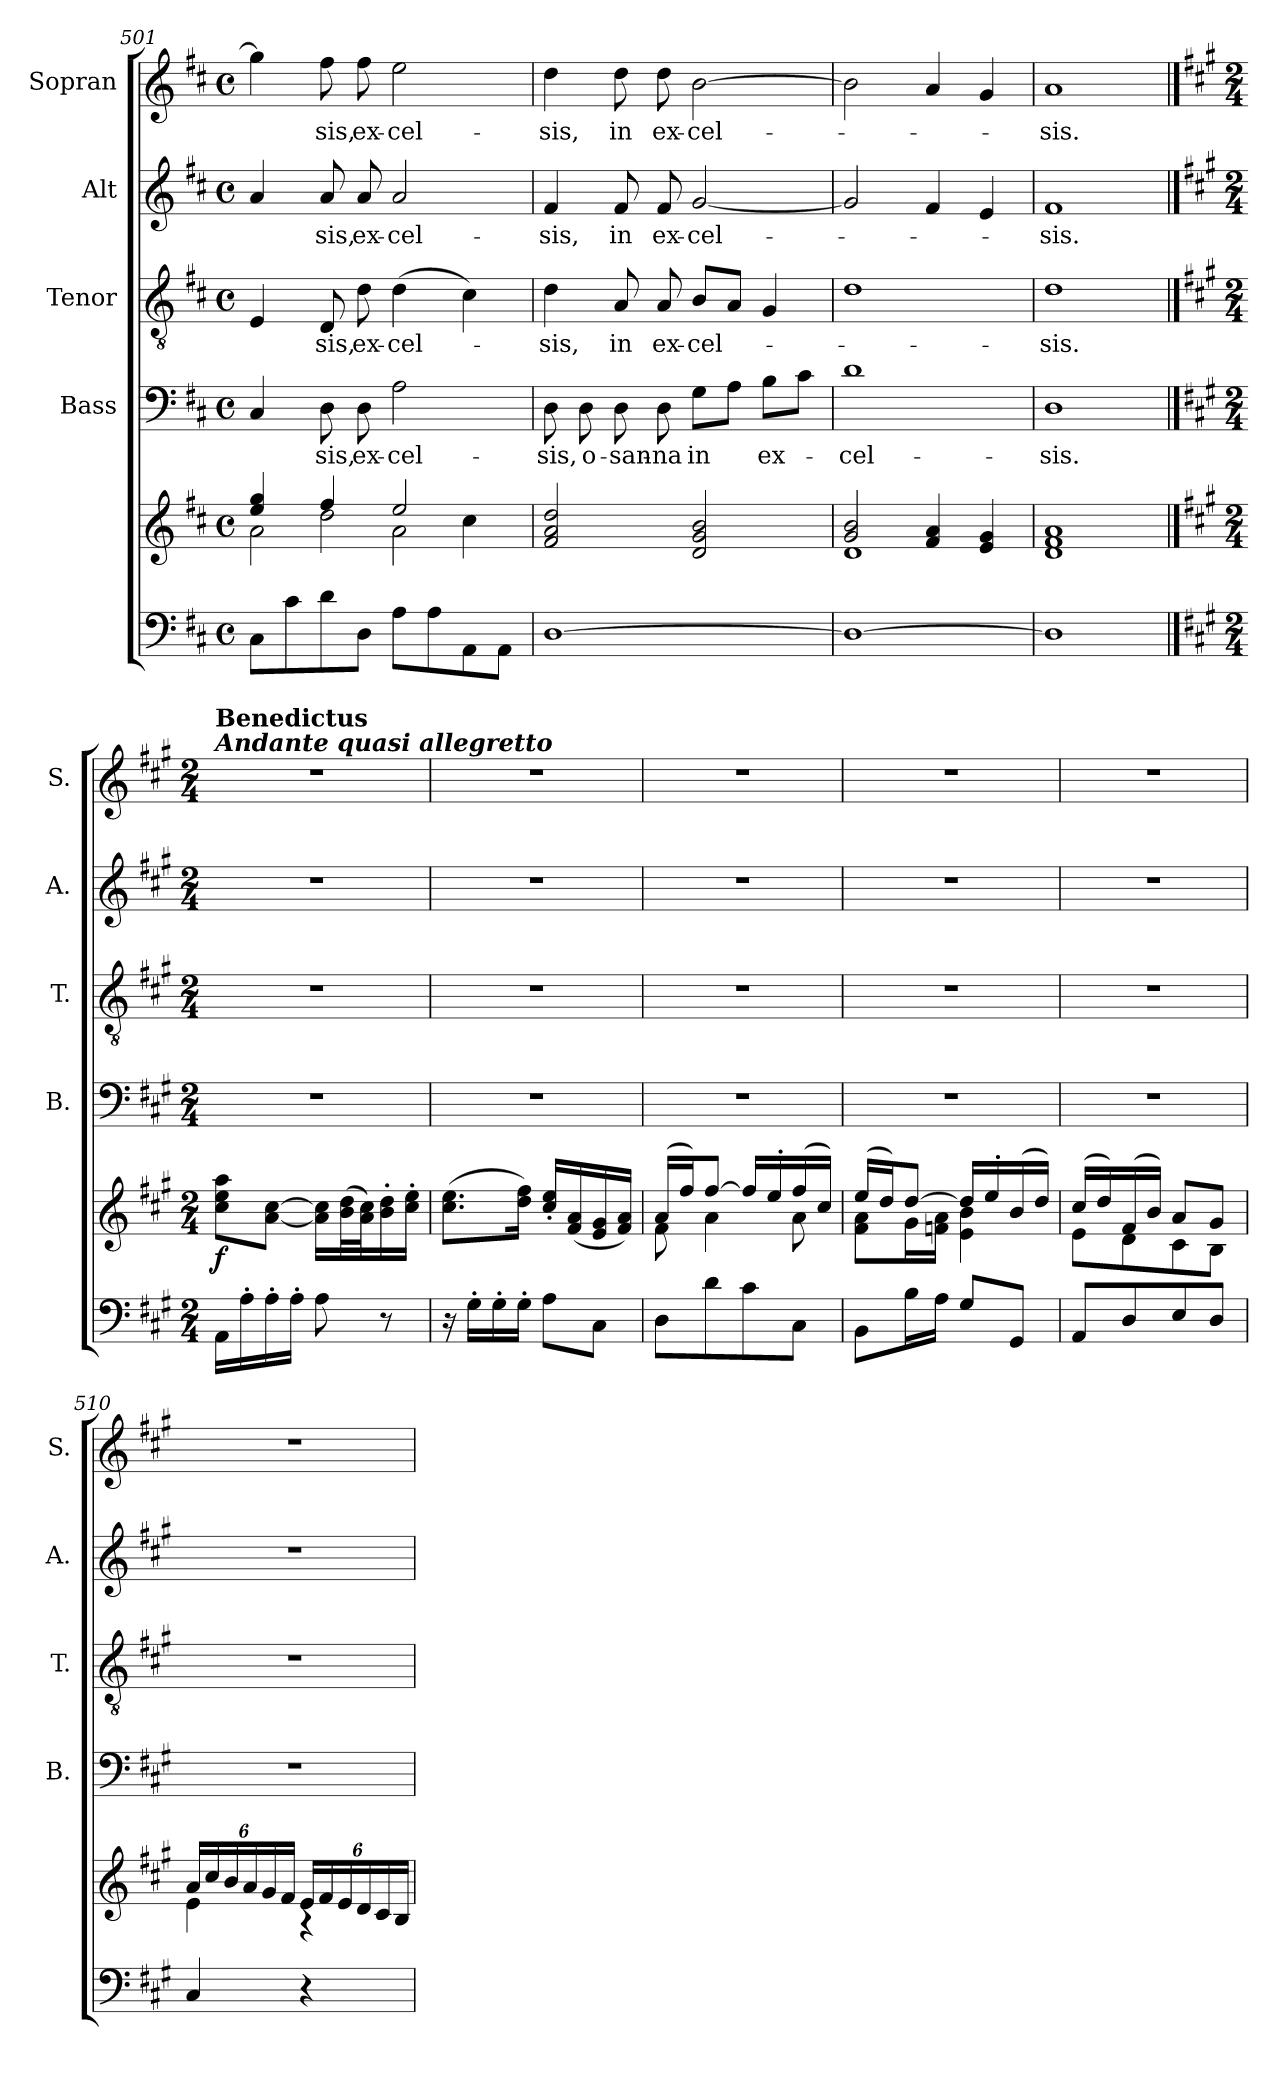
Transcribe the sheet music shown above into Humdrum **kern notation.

**kern	**kern	**dynam	**kern	**text	**kern	**text	**kern	**text	**kern	**text
*part5	*part5	*part5	*part4	*part4	*part3	*part3	*part2	*part2	*part1	*part1
*staff6	*staff5	*staff5/6	*staff4	*staff4	*staff3	*staff3	*staff2	*staff2	*staff1	*staff1
*	*	*	*I"Bass	*	*I"Tenor	*	*I"Alt	*	*I"Sopran	*
*	*	*	*I'B.	*	*I'T.	*	*I'A.	*	*I'S.	*
*clefF4	*clefG2	*	*clefF4	*	*clefGv2	*	*clefG2	*	*clefG2	*
*k[f#c#]	*k[f#c#]	*	*k[f#c#]	*	*k[f#c#]	*	*k[f#c#]	*	*k[f#c#]	*
*D:	*D:	*	*D:	*	*D:	*	*D:	*	*D:	*
*M4/4	*M4/4	*	*M4/4	*	*M4/4	*	*M4/4	*	*M4/4	*
*met(c)	*met(c)	*	*met(c)	*	*met(c)	*	*met(c)	*	*met(c)	*
=501	=501	=501	=501	=501	=501	=501	=501	=501	=501	=501
*	*^	*	*	*	*	*	*	*	*	*
*	*	*^	*	*	*	*	*	*	*	*	*
8C#\L	4ee/ 4gg/	4ryy	2a\	.	4C#/	.	4E/	.	4a/	.	4gg\]	.
8c#\	.	.	.	.	.	.	.	.	.	.	.	.
!	!	!	!	!	!	!LO:LY:b	!	!LO:LY:b	!	!LO:LY:b	!	!LO:LY:b
8d\	4ff#/	2dd\	.	.	8D\	-sis,	8D/	-sis,	8a/	-sis,	8ff#\	-sis,
!	!	!	!	!	!	!LO:LY:b	!	!LO:LY:b	!	!LO:LY:b	!	!LO:LY:b
8D\J	.	.	.	.	8D\	ex-	8d\	ex-	8a/	ex-	8ff#\	ex-
!	!	!	!	!	!	!LO:LY:b	!	!LO:LY:b	!	!LO:LY:b	!	!LO:LY:b
8A\L	2ee/	.	2a\	.	2A\	-cel-	(>4d\	-cel-	2a/	-cel-	2ee\	-cel-
8A\	.	.	.	.	.	.	.	.	.	.	.	.
8AA\	.	4cc#\	.	.	.	.	4c#\)	.	.	.	.	.
8AA\J	.	.	.	.	.	.	.	.	.	.	.	.
*	*v	*v	*v	*	*	*	*	*	*	*	*	*
=502	=502	=502	=502	=502	=502	=502	=502	=502	=502	=502
!	!	!	!	!LO:LY:b	!	!LO:LY:b	!	!LO:LY:b	!	!LO:LY:b
[1D	2f#/ 2a/ 2dd/	.	8D\	-sis,	4d\	-sis,	4f#/	-sis,	4dd\	-sis,
!	!	!	!	!LO:LY:b	!	!	!	!	!	!
.	.	.	8D\	o-	.	.	.	.	.	.
!	!	!	!	!LO:LY:b	!	!LO:LY:b	!	!LO:LY:b	!	!LO:LY:b
.	.	.	8D\	-san-	8A/	in	8f#/	in	8dd\	in
!	!	!	!	!LO:LY:b	!	!LO:LY:b	!	!LO:LY:b	!	!LO:LY:b
.	.	.	8D\	-na	8A/	ex-	8f#/	ex-	8dd\	ex-
!	!	!	!	!LO:LY:b	!	!LO:LY:b	!	!LO:LY:b	!	!LO:LY:b
.	2d/ 2g/ 2b/	.	8G\L	in	8B/L	-cel-	[2g/	-cel-	[2b\	-cel-
.	.	.	8A\J	.	8A/J	.	.	.	.	.
!	!	!	!	!LO:LY:b	!	!	!	!	!	!
.	.	.	8B\L	ex-	4G/	.	.	.	.	.
.	.	.	8c#\J	.	.	.	.	.	.	.
=503	=503	=503	=503	=503	=503	=503	=503	=503	=503	=503
*	*^	*	*	*	*	*	*	*	*	*
!	!	!	!	!	!LO:LY:b	!	!	!	!	!	!
1D_	2g/ 2b/	1d	.	1d	-cel-	1d	.	2g/]	.	2b\]	.
.	4f#/ 4a/	.	.	.	.	.	.	4f#/	.	4a/	.
.	4e/ 4g/	.	.	.	.	.	.	4e/	.	4g/	.
=504	=504	=504	=504	=504	=504	=504	=504	=504	=504	=504	=504
!	!	!	!	!	!LO:LY:b	!	!LO:LY:b	!	!LO:LY:b	!	!LO:LY:b
1D]	1f# 1a	1d	.	1D	-sis.	1d	-sis.	1f#	-sis.	1a	-sis.
*	*v	*v	*	*	*	*	*	*	*	*	*
!!LO:PB:g=z
==505	==505	==505	==505	==505	==505	==505	==505	==505	==505	==505
*k[f#c#g#]	*k[f#c#g#]	*	*k[f#c#g#]	*	*k[f#c#g#]	*	*k[f#c#g#]	*	*k[f#c#g#]	*
*A:	*A:	*	*A:	*	*A:	*	*A:	*	*A:	*
*M2/4	*M2/4	*	*M2/4	*	*M2/4	*	*M2/4	*	*M2/4	*
*	*^	*	*	*	*	*	*	*	*	*
!	!	!	!	!	!	!	!	!	!	!LO:TX:a:Bi:t=Andante quasi allegretto	!
!	!	!	!	!	!	!	!	!	!	!LO:TX:a:B:t=Benedictus	!
!	!	!	!LO:DY:b	!	!	!	!	!	!	!	!
*	*v	*v	*	*	*	*	*	*	*	*	*
16AA\LL	8cc#\ 8ee\ 8aa\L	f	2r	.	2r	.	2r	.	2r	.
16A'>\	.	.	.	.	.	.	.	.	.	.
16A'>\	[8a\ [8cc#\J	.	.	.	.	.	.	.	.	.
16A'>\JJ	.	.	.	.	.	.	.	.	.	.
8A\	16a\] 16cc#\]LL	.	.	.	.	.	.	.	.	.
.	(>32b\ 32dd\L	.	.	.	.	.	.	.	.	.
.	32a\ 32cc#\J)	.	.	.	.	.	.	.	.	.
8r	16b\'> 16dd\'>	.	.	.	.	.	.	.	.	.
.	16cc#\'> 16ee\'>JJ	.	.	.	.	.	.	.	.	.
=506	=506	=506	=506	=506	=506	=506	=506	=506	=506	=506
16r	(>8.cc#\ 8.ee\L	.	2r	.	2r	.	2r	.	2r	.
16G#'>\LL	.	.	.	.	.	.	.	.	.	.
16G#'>\	.	.	.	.	.	.	.	.	.	.
16G#'>\JJ	16dd\ 16ff#\Jk)	.	.	.	.	.	.	.	.	.
8A\L	16cc#/'< 16ee/'<LL	.	.	.	.	.	.	.	.	.
.	(<16f#/ 16a/	.	.	.	.	.	.	.	.	.
8C#\J	16e/ 16g#/	.	.	.	.	.	.	.	.	.
.	16f#/ 16a/JJ)	.	.	.	.	.	.	.	.	.
=507	=507	=507	=507	=507	=507	=507	=507	=507	=507	=507
*	*^	*	*	*	*	*	*	*	*	*
8D\L	(>16a/LL	8f#\	.	2r	.	2r	.	2r	.	2r	.
.	16ff#/J)	.	.	.	.	.	.	.	.	.	.
8d\	[>8ff#/J	4a\	.	.	.	.	.	.	.	.	.
8c#\	16ff#/LL]	.	.	.	.	.	.	.	.	.	.
.	16ee'>/	.	.	.	.	.	.	.	.	.	.
8C#\J	(>16ff#/	8a\	.	.	.	.	.	.	.	.	.
.	16cc#/JJ)	.	.	.	.	.	.	.	.	.	.
=508	=508	=508	=508	=508	=508	=508	=508	=508	=508	=508	=508
8BB\L	(>16ee/LL	8f#\ 8a\L	.	2r	.	2r	.	2r	.	2r	.
.	16dd/J)	.	.	.	.	.	.	.	.	.	.
16B\L	[>8dd/J	16g#\L	.	.	.	.	.	.	.	.	.
16A\JJ	.	16fn\ 16a\JJ	.	.	.	.	.	.	.	.	.
8G#/L	16dd/LL]	4e\ 4b\	.	.	.	.	.	.	.	.	.
.	16ee'>/	.	.	.	.	.	.	.	.	.	.
8GG#/J	(>16b/	.	.	.	.	.	.	.	.	.	.
.	16dd/JJ)	.	.	.	.	.	.	.	.	.	.
=509	=509	=509	=509	=509	=509	=509	=509	=509	=509	=509	=509
8AA/L	(>16cc#/LL	8e\L	.	2r	.	2r	.	2r	.	2r	.
.	16dd/)	.	.	.	.	.	.	.	.	.	.
8D/	(>16f#/	8d\	.	.	.	.	.	.	.	.	.
.	16b/JJ)	.	.	.	.	.	.	.	.	.	.
8E/	8a/L	8c#\	.	.	.	.	.	.	.	.	.
8D/J	8g#/J	8B\J	.	.	.	.	.	.	.	.	.
=510	=510	=510	=510	=510	=510	=510	=510	=510	=510	=510	=510
4C#/	24a/LL	4e\	.	2r	.	2r	.	2r	.	2r	.
.	24cc#/	.	.	.	.	.	.	.	.	.	.
.	24b/	.	.	.	.	.	.	.	.	.	.
.	24a/	.	.	.	.	.	.	.	.	.	.
.	24g#/	.	.	.	.	.	.	.	.	.	.
.	24f#/JJ	.	.	.	.	.	.	.	.	.	.
4r	24e/LL	4rG	.	.	.	.	.	.	.	.	.
.	24f#/	.	.	.	.	.	.	.	.	.	.
.	24e/	.	.	.	.	.	.	.	.	.	.
.	24d/	.	.	.	.	.	.	.	.	.	.
.	24c#/	.	.	.	.	.	.	.	.	.	.
.	24B/JJ	.	.	.	.	.	.	.	.	.	.
*	*v	*v	*	*	*	*	*	*	*	*	*
=	=	=	=	=	=	=	=	=	=	=
*-	*-	*-	*-	*-	*-	*-	*-	*-	*-	*-
